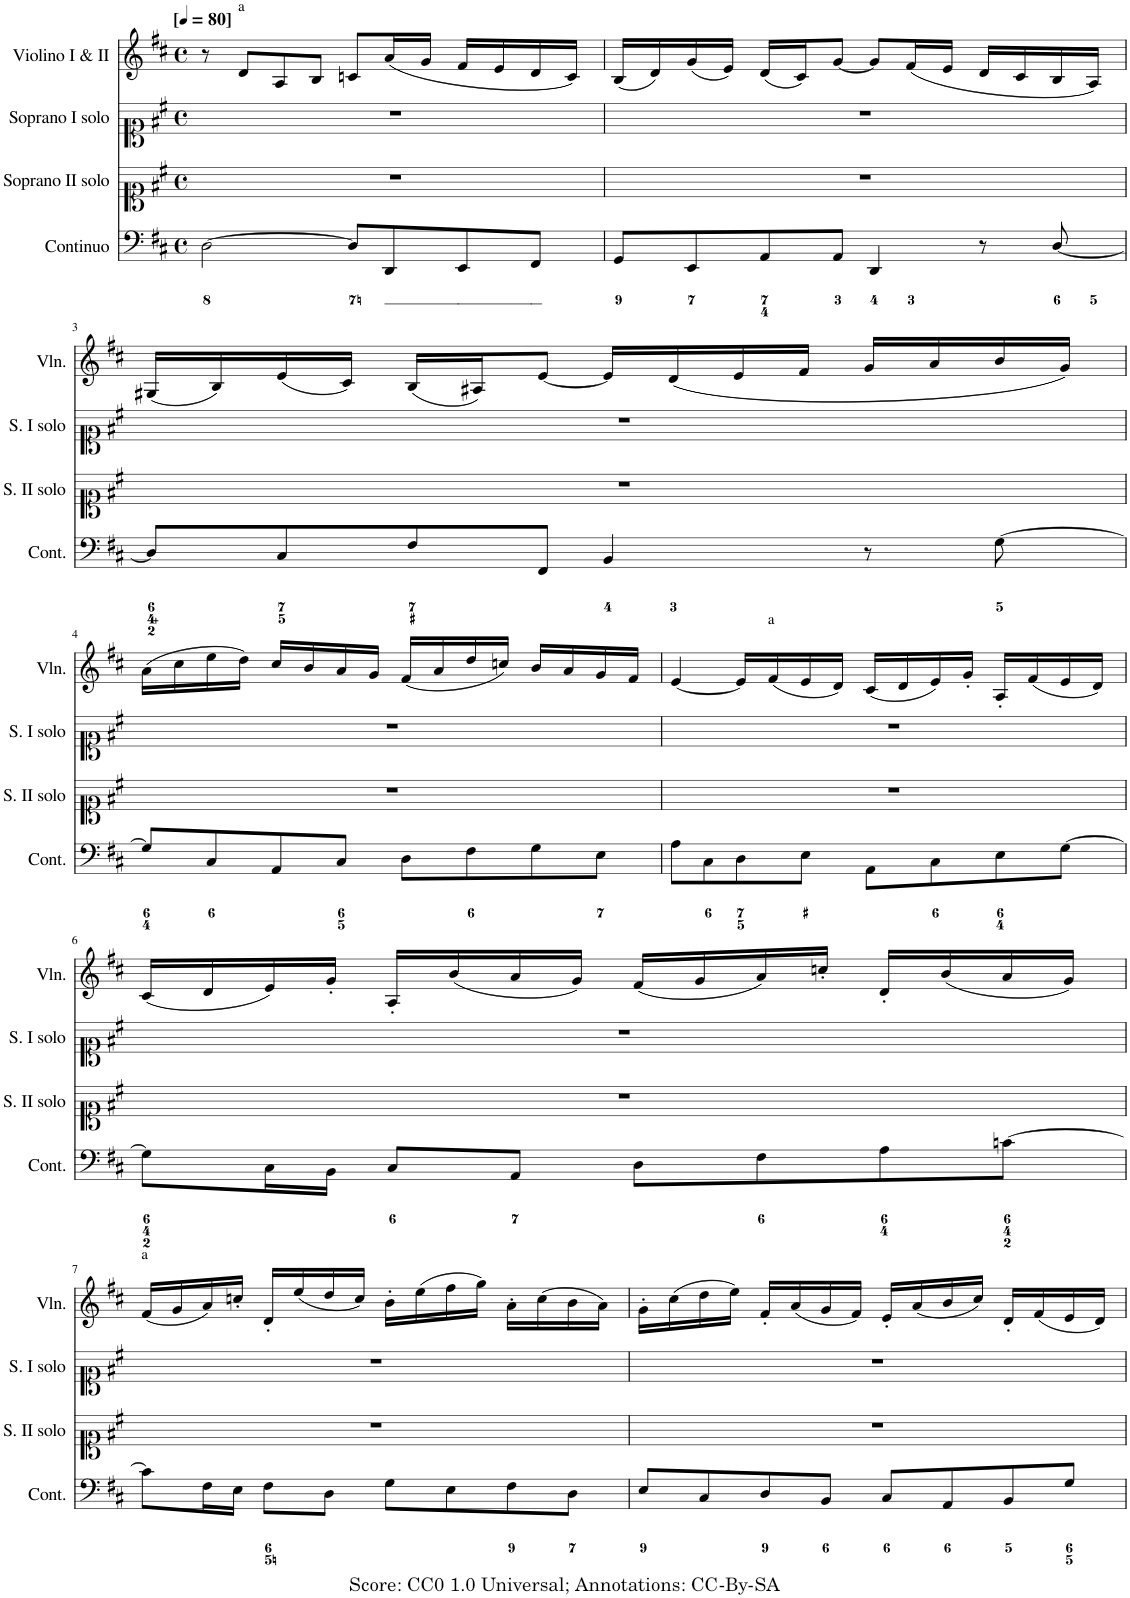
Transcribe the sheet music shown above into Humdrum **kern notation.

**kern	**kern	**kern	**kern
*part4	*part3	*part2	*part1
*staff4	*staff3	*staff2	*staff1
*I"Continuo	*I"Soprano II solo	*I"Soprano I solo	*I"Violino I &amp; II
*I'Cont.	*I'S. II solo	*I'S. I solo	*I'Vln.
*clefF4	*clefC1	*clefC1	*clefG2
*	*	*Trd-7c-12	*
*k[f#c#]	*k[f#c#]	*k[f#c#]	*k[f#c#]
*M4/4	*M4/4	*M4/4	*M4/4
*met(c)	*met(c)	*met(c)	*met(c)
*MM80	*MM80	*MM80	*MM80
=1	=1	=1	=1
*	*^	*^	*
!	!	!	!	!	!LO:TX:a:B:t=[
!	!	!	!	!	!LO:TX:a:B:t=]
[2D\	1r	4c#	1r	4c#	8r
!	!	!	!	!	!LO:TX:a:t=a
.	.	.	.	.	8d/L
.	.	2.ryy	.	2.ryy	8A/
.	.	.	.	.	8B/J
8D/L]	.	.	.	.	8cn/L
8DD/	.	.	.	.	(16a/L
.	.	.	.	.	16g/JJ
8EE/	.	.	.	.	16f#/LL
.	.	.	.	.	16e/
8FF#/J	.	.	.	.	16d/
.	.	.	.	.	16c/JJ)
*	*v	*v	*	*	*
*	*	*v	*v	*
=2	=2	=2	=2
8GG/L	1r	1r	(16B/LL
.	.	.	16d/)
8EE/	.	.	(16g/
.	.	.	16e/JJ)
8AA/	.	.	(16d/LL
.	.	.	16c#/J)
8AA/J	.	.	[8g/J
4DD/	.	.	8g/L]
.	.	.	(16f#/L
.	.	.	16e/JJ
8r	.	.	16d/LL
.	.	.	16c#/
[8D/	.	.	16B/
.	.	.	16A/JJ)
!!LO:LB:g=z
=3	=3	=3	=3
8D/L]	1r	1r	(16G#X/LL
.	.	.	16B/)
8C#/	.	.	(16e/
.	.	.	16c#/JJ)
8F#/	.	.	(16B/LL
.	.	.	16A#X/J)
8FF#/J	.	.	[8e/J
4BB/	.	.	16e/LL]
.	.	.	(16d/
.	.	.	16e/
.	.	.	16f#/JJ
8r	.	.	16g/LL
.	.	.	16a/
[8G\	.	.	16b/
.	.	.	16g/JJ)
!!LO:LB:g=z
=4	=4	=4	=4
*	*^	*^	*
8G/L]	1r	4c#	1r	4c#	(16a\LL
.	.	.	.	.	16cc#\
8C#/	.	.	.	.	16ee\
.	.	.	.	.	16dd\JJ)
8AA/	.	2.ryy	.	2.ryy	16cc#/LL
.	.	.	.	.	16b/
8C#/J	.	.	.	.	16a/
.	.	.	.	.	16g/JJ
8D\L	.	.	.	.	(16f#/LL
.	.	.	.	.	16a/
8F#\	.	.	.	.	16dd/
.	.	.	.	.	16ccn/JJ)
8G\	.	.	.	.	16b/LL
.	.	.	.	.	16a/
8E\J	.	.	.	.	16g/
.	.	.	.	.	16f#/JJ
*	*v	*v	*	*	*
*	*	*v	*v	*
=5	=5	=5	=5
8A\L	1r	1r	[4e/
8C#\	.	.	.
8D\	.	.	16e/LL]
!	!	!	!LO:TX:a:t=a
.	.	.	(16f#/
8E\J	.	.	16e/
.	.	.	16d/JJ)
8AA\L	.	.	(16c#/LL
.	.	.	16d/
8C#\	.	.	16e/)
.	.	.	16g'/JJ
8E\	.	.	16A'/LL
.	.	.	(16f#/
[8G\J	.	.	16e/
.	.	.	16d/JJ)
!!LO:LB:g=z
=6	=6	=6	=6
8G\L]	1r	1r	(16c#/LL
.	.	.	16d/
16C#\L	.	.	16e/)
16BB\JJ	.	.	16g'/JJ
8C#/L	.	.	16A'/LL
.	.	.	(16b/
8AA/J	.	.	16a/
.	.	.	16g/JJ)
8D\L	.	.	(16f#/LL
.	.	.	16g/
8F#\	.	.	16a/)
.	.	.	16ccn'/JJ
8A\	.	.	16d'/LL
.	.	.	(16b/
[8cn\J	.	.	16a/
.	.	.	16g/JJ)
!!LO:LB:g=z
=7	=7	=7	=7
*	*^	*^	*
!	!	!	!	!	!LO:TX:a:t=a
8c\L]	1r	4c#	1r	4c#	(16f#/LL
.	.	.	.	.	16g/
16F#\L	.	.	.	.	16a/)
16E\JJ	.	.	.	.	16ccn'/JJ
8F#\L	.	2.ryy	.	2.ryy	16d'/LL
.	.	.	.	.	(16ee/
8D\J	.	.	.	.	16dd/
.	.	.	.	.	16cc/JJ)
8G\L	.	.	.	.	16b'\LL
.	.	.	.	.	(16ee\
8E\	.	.	.	.	16ff#\
.	.	.	.	.	16gg\JJ)
8F#\	.	.	.	.	16a'\LL
.	.	.	.	.	(16cc\
8D\J	.	.	.	.	16b\
.	.	.	.	.	16a\JJ)
*	*v	*v	*	*	*
*	*	*v	*v	*
=8	=8	=8	=8
8E/L	1r	1r	16g'\LL
.	.	.	(16cc#\
8C#/	.	.	16dd\
.	.	.	16ee\JJ)
8D/	.	.	16f#'/LL
.	.	.	(16a/
8BB/J	.	.	16g/
.	.	.	16f#/JJ)
8C#/L	.	.	16e'/LL
.	.	.	(16a/
8AA/	.	.	16b/
.	.	.	16cc#/JJ)
8BB/	.	.	16d'/LL
.	.	.	(16f#/
8G/J	.	.	16e/
.	.	.	16d/JJ)
=	=	=	=
*-	*-	*-	*-
